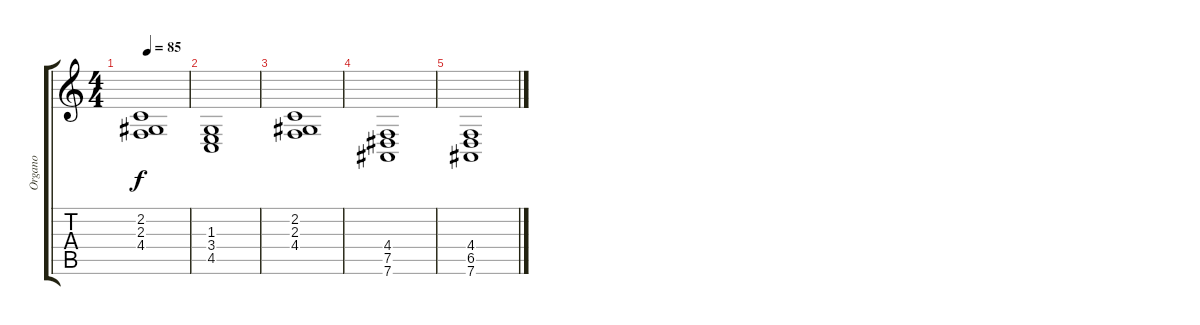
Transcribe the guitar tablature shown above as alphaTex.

\track ("Organo" "Organo") {instrument churchorgan}
\staff {score tabs}
\tuning (Eb4 Bb3 Gb3 Db3 Ab2 Eb2) {hide}
\ts (4 4)
\tempo 85
\clef g2
\ks c
(2.2 2.3 4.4).1{dy f} |
(1.3 3.4 4.5).1 |
(2.2 2.3 4.4).1 |
(4.4 7.5 7.6).1 |
(4.4 6.5 7.6).1
